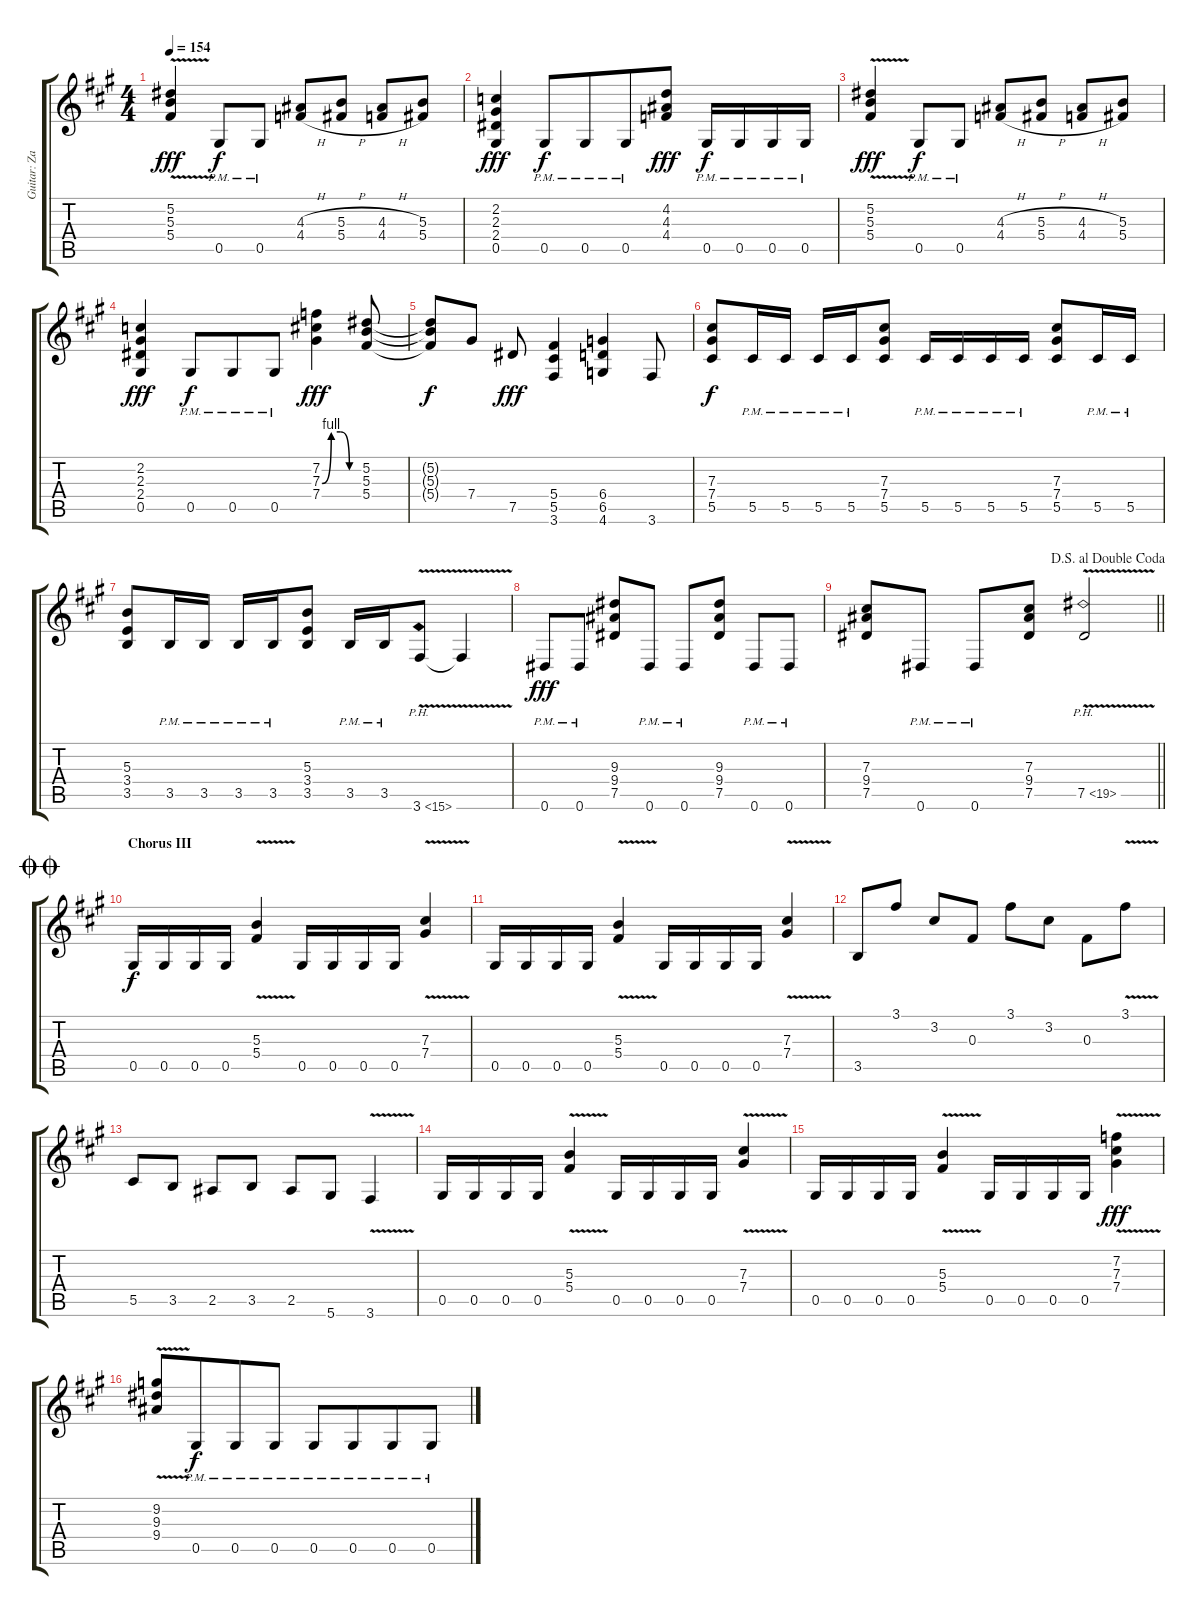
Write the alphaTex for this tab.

\track ("Guitar: Zakk" "Guitar: Za") {instrument overdrivenguitar}
\staff {score tabs}
\tuning (Eb4 Bb3 Gb3 Db3 Ab2 Eb2) {hide}
\ts (4 4)
\tempo 154
\clef g2
\ks a
(5.2{v} 5.3 5.4).4{dy fff} 0.5{pm}.8{dy f beam merge} 0.5{pm}.8 (4.3{h} 4.4{h}).8 (5.3{h} 5.4{h}).8 (4.3{h} 4.4{h}).8 (5.3 5.4).8 |
(2.2 2.3 2.4 0.5).4{dy fff} 0.5{pm}.8{dy f} 0.5{pm}.8{beam merge} 0.5{pm}.8 (4.2 4.3 4.4).8{dy fff} 0.5{pm}.16{dy f beam merge} 0.5{pm}.16 0.5{pm}.16{beam merge} 0.5{pm}.16 |
(5.2{v} 5.3 5.4).4{dy fff} 0.5{pm}.8{dy f beam merge} 0.5{pm}.8 (4.3{h} 4.4{h}).8 (5.3{h} 5.4{h}).8 (4.3{h} 4.4{h}).8 (5.3 5.4).8 |
(2.2 2.3 2.4 0.5).4{dy fff} 0.5{pm}.8{dy f} 0.5{pm}.8{beam merge} 0.5{pm}.8 (7.2 7.3{be (custom 0 0 15 4 30 4 45 0 60 0)} 7.4).4{dy fff} (5.2 5.3 5.4).8 |
(5.2{t} 5.3{t} 5.4{t}).8{dy f} 7.4.8 7.5.8{dy fff} (5.4 5.5 3.6).4 (6.4 6.5 4.6).4 3.6.8 |
(7.3 7.4 5.5).8{dy f} 5.5{pm}.16 5.5{pm}.16 5.5{pm}.16 5.5{pm}.16 (7.3 7.4 5.5).8 5.5{pm}.16 5.5{pm}.16 5.5{pm}.16 5.5{pm}.16 (7.3 7.4 5.5).8 5.5{pm}.16 5.5{pm}.16 |
(5.3 3.4 3.5).8 3.5{pm}.16 3.5{pm}.16 3.5{pm}.16 3.5{pm}.16 (5.3 3.4 3.5).8 3.5{pm}.16 3.5{pm}.16 3.6{ph 12 v}.8 3.6{t}.4 |
0.6{pm}.8{dy fff} 0.6{pm}.8 (9.3 9.4 7.5).8 0.6{pm}.8 0.6{pm}.8 (9.3 9.4 7.5).8 0.6{pm}.8 0.6{pm}.8 |
\jump dalsegnoaldoublecoda
\barLineRight lightlight
(7.3 9.4 7.5).8 0.6{pm}.8 0.6{pm}.8 (7.3 9.4 7.5).8 7.5{ph 12 v}.2 |
\section ("" "Chorus III")
\jump doublecoda
0.5.16{dy f} 0.5.16 0.5.16 0.5.16 (5.3{v} 5.4{v}).4 0.5.16 0.5.16 0.5.16 0.5.16 (7.3{v} 7.4{v}).4 |
0.5.16 0.5.16 0.5.16 0.5.16 (5.3{v} 5.4{v}).4 0.5.16 0.5.16 0.5.16 0.5.16 (7.3{v} 7.4{v}).4 |
3.5.8 3.1.8 3.2.8 0.3.8 3.1.8 3.2.8 0.3.8 3.1{v}.8 |
5.5.8 3.5.8 2.5.8 3.5.8 2.5.8 5.6.8 3.6{v}.4 |
0.5.16 0.5.16 0.5.16 0.5.16 (5.3{v} 5.4{v}).4 0.5.16 0.5.16 0.5.16 0.5.16 (7.3{v} 7.4{v}).4 |
0.5.16 0.5.16 0.5.16 0.5.16 (5.3{v} 5.4{v}).4 0.5.16 0.5.16 0.5.16 0.5.16 (7.2 7.3{v} 7.4{v}).4{dy fff} |
(9.2 9.3{v} 9.4{v}).8 0.5{pm}.8{dy f beam merge} 0.5{pm}.8 0.5{pm}.8 0.5{pm}.8 0.5{pm}.8{beam merge} 0.5{pm}.8 0.5{pm}.8
